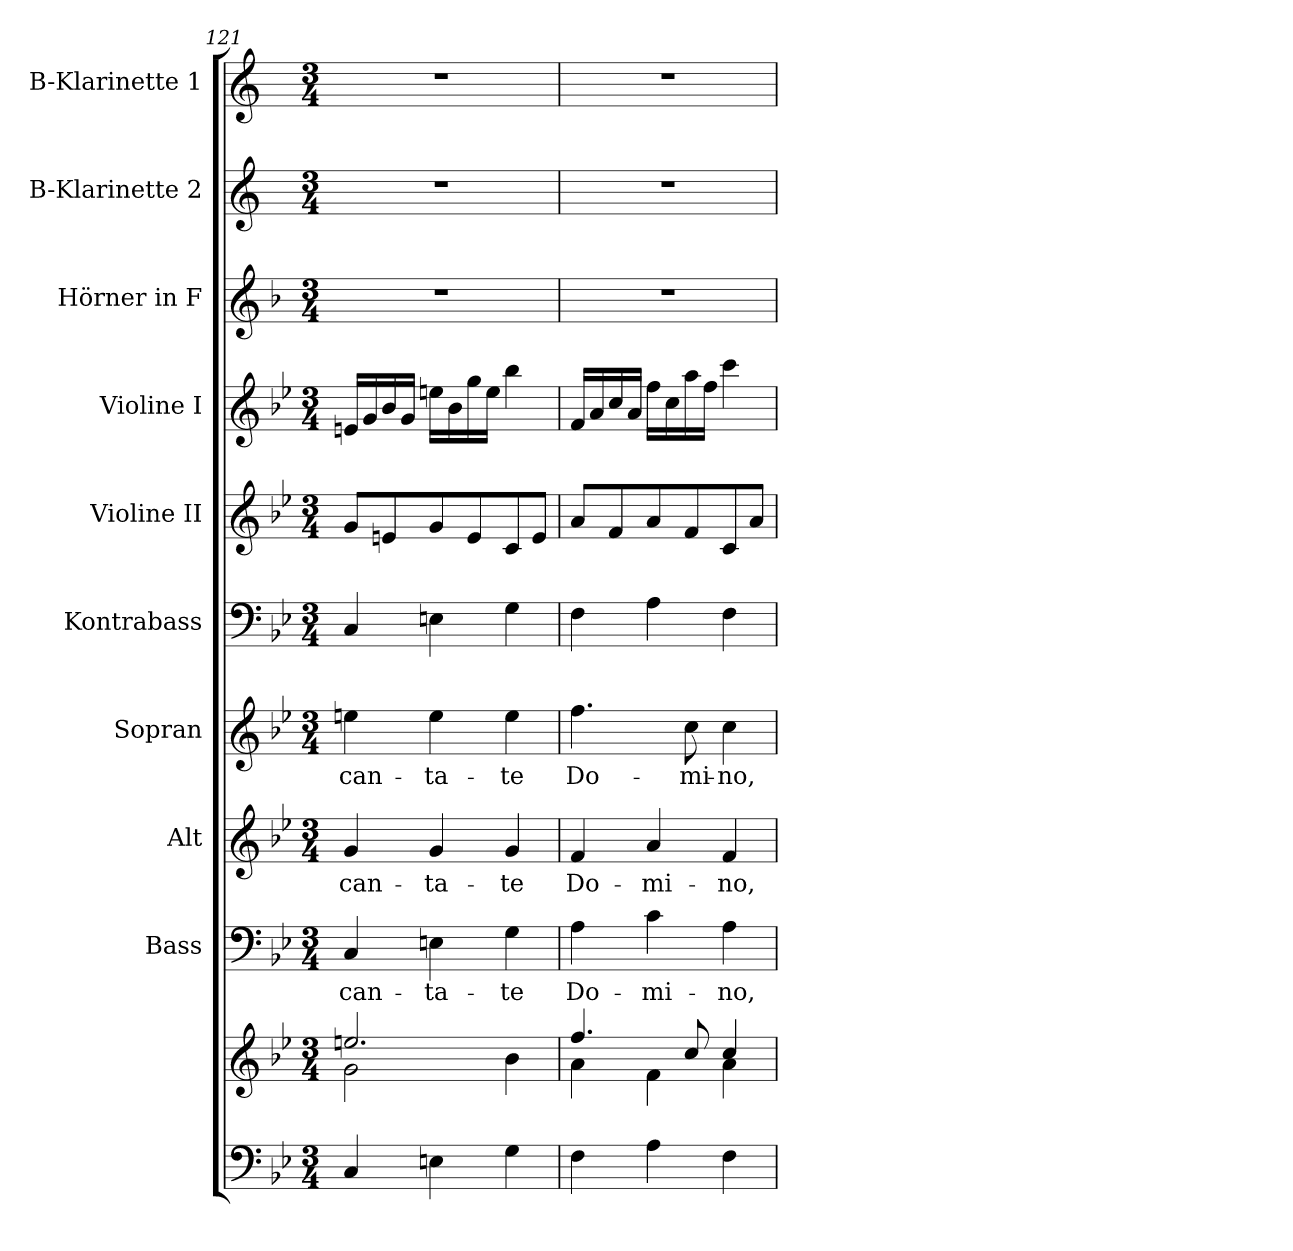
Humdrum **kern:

**kern	**kern	**kern	**text	**kern	**text	**kern	**text	**kern	**kern	**kern	**kern	**kern	**kern
*part10	*part10	*part9	*part9	*part8	*part8	*part7	*part7	*part6	*part5	*part4	*part3	*part2	*part1
*staff11	*staff10	*staff9	*staff9	*staff8	*staff8	*staff7	*staff7	*staff6	*staff5	*staff4	*staff3	*staff2	*staff1
*	*	*I"Bass	*	*I"Alt	*	*I"Sopran	*	*I"Kontrabass	*I"Violine II	*I"Violine I	*I"Hörner in F	*I"B-Klarinette 2	*I"B-Klarinette 1
*	*	*I'B.	*	*I'A.	*	*I'S.	*	*I'Kb.	*I'Vl. II	*I'Vl. I	*	*I'B Kl. 2	*I'B Kl. 1
*clefF4	*clefG2	*clefF4	*	*clefG2	*	*clefG2	*	*clefF4	*clefG2	*clefG2	*clefG2	*clefG2	*clefG2
*	*	*	*	*	*	*	*	*ITrd7c12	*	*	*ITrd4c7	*ITrd1c2	*ITrd1c2
*k[b-e-]	*k[b-e-]	*k[b-e-]	*	*k[b-e-]	*	*k[b-e-]	*	*k[b-e-]	*k[b-e-]	*k[b-e-]	*k[b-e-]	*k[b-e-]	*k[b-e-]
*B-:	*B-:	*B-:	*	*B-:	*	*B-:	*	*B-:	*B-:	*B-:	*B-:	*B-:	*B-:
*M3/4	*M3/4	*M3/4	*	*M3/4	*	*M3/4	*	*M3/4	*M3/4	*M3/4	*M3/4	*M3/4	*M3/4
=121	=121	=121	=121	=121	=121	=121	=121	=121	=121	=121	=121	=121	=121
*	*^	*	*	*	*	*	*	*	*	*	*	*	*
!	!	!	!	!LO:LY:b	!	!LO:LY:b	!	!LO:LY:b	!	!	!	!	!	!
4C/	2.een/	2g\	4C/	can-	4g/	can-	4een\	can-	4CC/	8g/L	16en/LL	2.r	2.r	2.r
.	.	.	.	.	.	.	.	.	.	.	16g/	.	.	.
.	.	.	.	.	.	.	.	.	.	8en/	16b-/	.	.	.
.	.	.	.	.	.	.	.	.	.	.	16g/JJ	.	.	.
!	!	!	!	!LO:LY:b	!	!LO:LY:b	!	!LO:LY:b	!	!	!	!	!	!
4En\	.	.	4En\	-ta-	4g/	-ta-	4ee\	-ta-	4EEn\	8g/	16een\LL	.	.	.
.	.	.	.	.	.	.	.	.	.	.	16b-\	.	.	.
.	.	.	.	.	.	.	.	.	.	8e/	16gg\	.	.	.
.	.	.	.	.	.	.	.	.	.	.	16ee\JJ	.	.	.
!	!	!	!	!LO:LY:b	!	!LO:LY:b	!	!LO:LY:b	!	!	!	!	!	!
4G\	.	4b-\	4G\	-te	4g/	-te	4ee\	-te	4GG\	8c/	4bb-\	.	.	.
.	.	.	.	.	.	.	.	.	.	8e/J	.	.	.	.
=122	=122	=122	=122	=122	=122	=122	=122	=122	=122	=122	=122	=122	=122	=122
!	!	!	!	!LO:LY:b	!	!LO:LY:b	!	!LO:LY:b	!	!	!	!	!	!
4F\	4.ff/	4a\	4A\	Do-	4f/	Do-	4.ff\	Do-	4FF\	8a/L	16f/LL	2.r	2.r	2.r
.	.	.	.	.	.	.	.	.	.	.	16a/	.	.	.
.	.	.	.	.	.	.	.	.	.	8f/	16cc/	.	.	.
.	.	.	.	.	.	.	.	.	.	.	16a/JJ	.	.	.
!	!	!	!	!LO:LY:b	!	!LO:LY:b	!	!	!	!	!	!	!	!
4A\	.	4f\	4c\	-mi-	4a/	-mi-	.	.	4AA\	8a/	16ff\LL	.	.	.
.	.	.	.	.	.	.	.	.	.	.	16cc\	.	.	.
!	!	!	!	!	!	!	!	!LO:LY:b	!	!	!	!	!	!
.	8cc/	.	.	.	.	.	8cc\	-mi-	.	8f/	16aa\	.	.	.
.	.	.	.	.	.	.	.	.	.	.	16ff\JJ	.	.	.
!	!	!	!	!LO:LY:b	!	!LO:LY:b	!	!LO:LY:b	!	!	!	!	!	!
4F\	4cc/	4a\	4A\	-no,	4f/	-no,	4cc\	-no,	4FF\	8c/	4ccc\	.	.	.
.	.	.	.	.	.	.	.	.	.	8a/J	.	.	.	.
*	*v	*v	*	*	*	*	*	*	*	*	*	*	*	*
=	=	=	=	=	=	=	=	=	=	=	=	=	=
*-	*-	*-	*-	*-	*-	*-	*-	*-	*-	*-	*-	*-	*-
